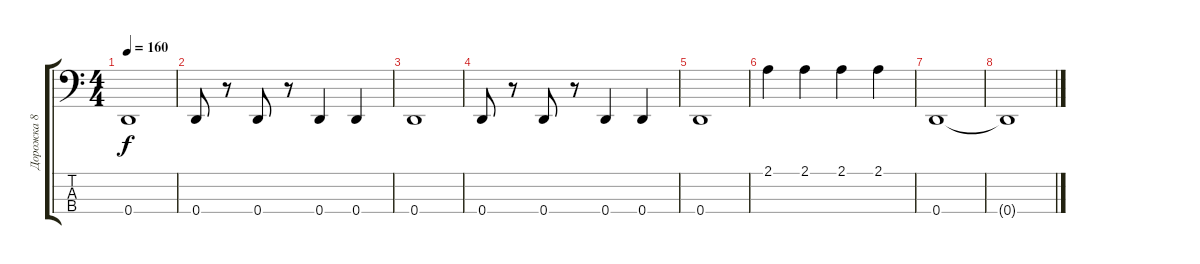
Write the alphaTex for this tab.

\track ("Дорожка 8" "Дорожка 8") {instrument electricbassfinger}
\staff {score tabs}
\tuning (G2 D2 A1 D1) {hide}
\ts (4 4)
\tempo 160
\clef f4
\ks c
0.4.1{dy f} |
0.4.8 r.8 0.4.8 r.8 0.4.4 0.4.4 |
0.4.1 |
0.4.8 r.8 0.4.8 r.8 0.4.4 0.4.4 |
0.4.1 |
2.1.4 2.1.4 2.1.4 2.1.4 |
0.4.1 |
0.4{t}.1
